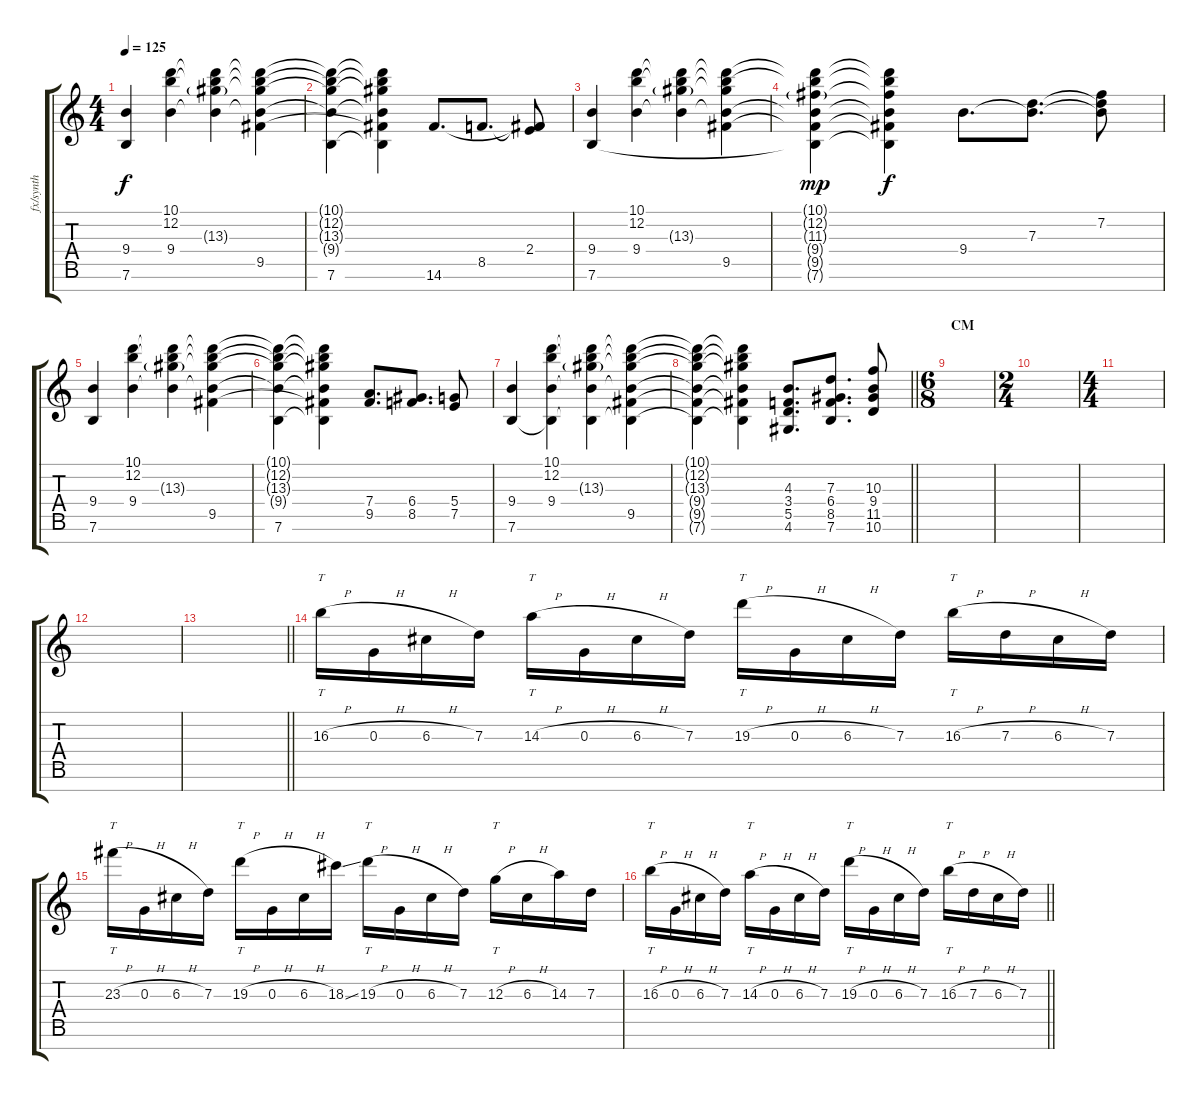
\track ("fx/synth" "fx/synth") {instrument acousticguitarsteel}
\staff {score tabs}
\tuning (E4 B3 G3 D3 A2 E2 B1) {hide}
\ts (4 4)
\tempo 125
\clef g2
\ks c
(9.4 7.6).4{dy f instrument fx5brightness} (10.1 12.2 9.4).4 (10.1{t} 12.2{t} 13.3{g} 9.4{t}).4 (10.1{t} 12.2{t} 13.3{t} 9.4{t} 9.5).4 |
(10.1{t} 12.2{t} 13.3{t} 9.4{t} 7.6).4 (10.1{t} 12.2{t} 13.3{t} 9.4{t} 9.5{t} 7.6{t}).4 14.6.8{d} 8.5.8{d} (2.4 8.5{t} 14.6{t}).8 |
(9.4 7.6).4 (10.1 12.2 9.4).4 (10.1{t} 12.2{t} 13.3{g} 9.4{t}).4 (10.1{t} 12.2{t} 13.3{t} 9.4{t} 9.5).4 |
(10.1{t} 12.2{t} 11.3{g} 9.4{t} 9.5{t} 7.6{t}).4{dy mp} (10.1{t} 12.2{t} 11.3{t} 9.4{t} 9.5{t} 7.6{t}).4{dy f} 9.4.8{d} (7.3 9.4{t}).8{d} (7.2 7.3{t} 9.4{t}).8 |
(9.4 7.6).4 (10.1 12.2 9.4).4 (10.1{t} 12.2{t} 13.3{g} 9.4{t}).4 (10.1{t} 12.2{t} 13.3{t} 9.4{t} 9.5).4 |
(10.1{t} 12.2{t} 13.3{t} 9.4{t} 7.6).4 (10.1{t} 12.2{t} 13.3{t} 9.4{t} 9.5{t} 7.6{t}).4 (7.4 9.5).8{d} (6.4 8.5).8{d} (5.4 7.5).8 |
(9.4 7.6).4 (10.1 12.2 9.4 7.6{t}).4 (10.1{t} 12.2{t} 13.3{g} 9.4{t} 7.6{t}).4 (10.1{t} 12.2{t} 13.3{t} 9.4{t} 9.5 7.6{t}).4 |
\barLineRight lightlight
(10.1{t} 12.2{t} 13.3{t} 9.4{t} 9.5{t} 7.6{t}).4 (10.1{t} 12.2{t} 13.3{t} 9.4{t} 9.5{t} 7.6{t}).4 (4.3 3.4 5.5 4.6).8{d} (7.3 6.4 8.5 7.6).8{d} (10.3 9.4 11.5 10.6).8 |
\ts (6 8)
\section ("" "CM")
|
\ts (2 4)
|
\ts (4 4)
|
|
\barLineRight lightlight
|
16.3{h}.16{tt} 0.3{h}.16 6.3{h}.16 7.3.16 14.3{h}.16{tt} 0.3{h}.16 6.3{h}.16 7.3.16 19.3{h}.16{tt} 0.3{h}.16 6.3{h}.16 7.3.16 16.3{h}.16{tt} 7.3{h}.16 6.3{h}.16 7.3.16 |
23.3{h}.16{tt} 0.3{h}.16 6.3{h}.16 7.3.16 19.3{h}.16{tt} 0.3{h}.16 6.3{h}.16 18.3{ss}.16 19.3{h}.16{tt} 0.3{h}.16 6.3{h}.16 7.3.16 12.3{h}.16{tt} 6.3{h}.16 14.3.16 7.3.16 |
\barLineRight lightlight
16.3{h}.16{tt} 0.3{h}.16 6.3{h}.16 7.3.16 14.3{h}.16{tt} 0.3{h}.16 6.3{h}.16 7.3.16 19.3{h}.16{tt} 0.3{h}.16 6.3{h}.16 7.3.16 16.3{h}.16{tt} 7.3{h}.16 6.3{h}.16 7.3.16
